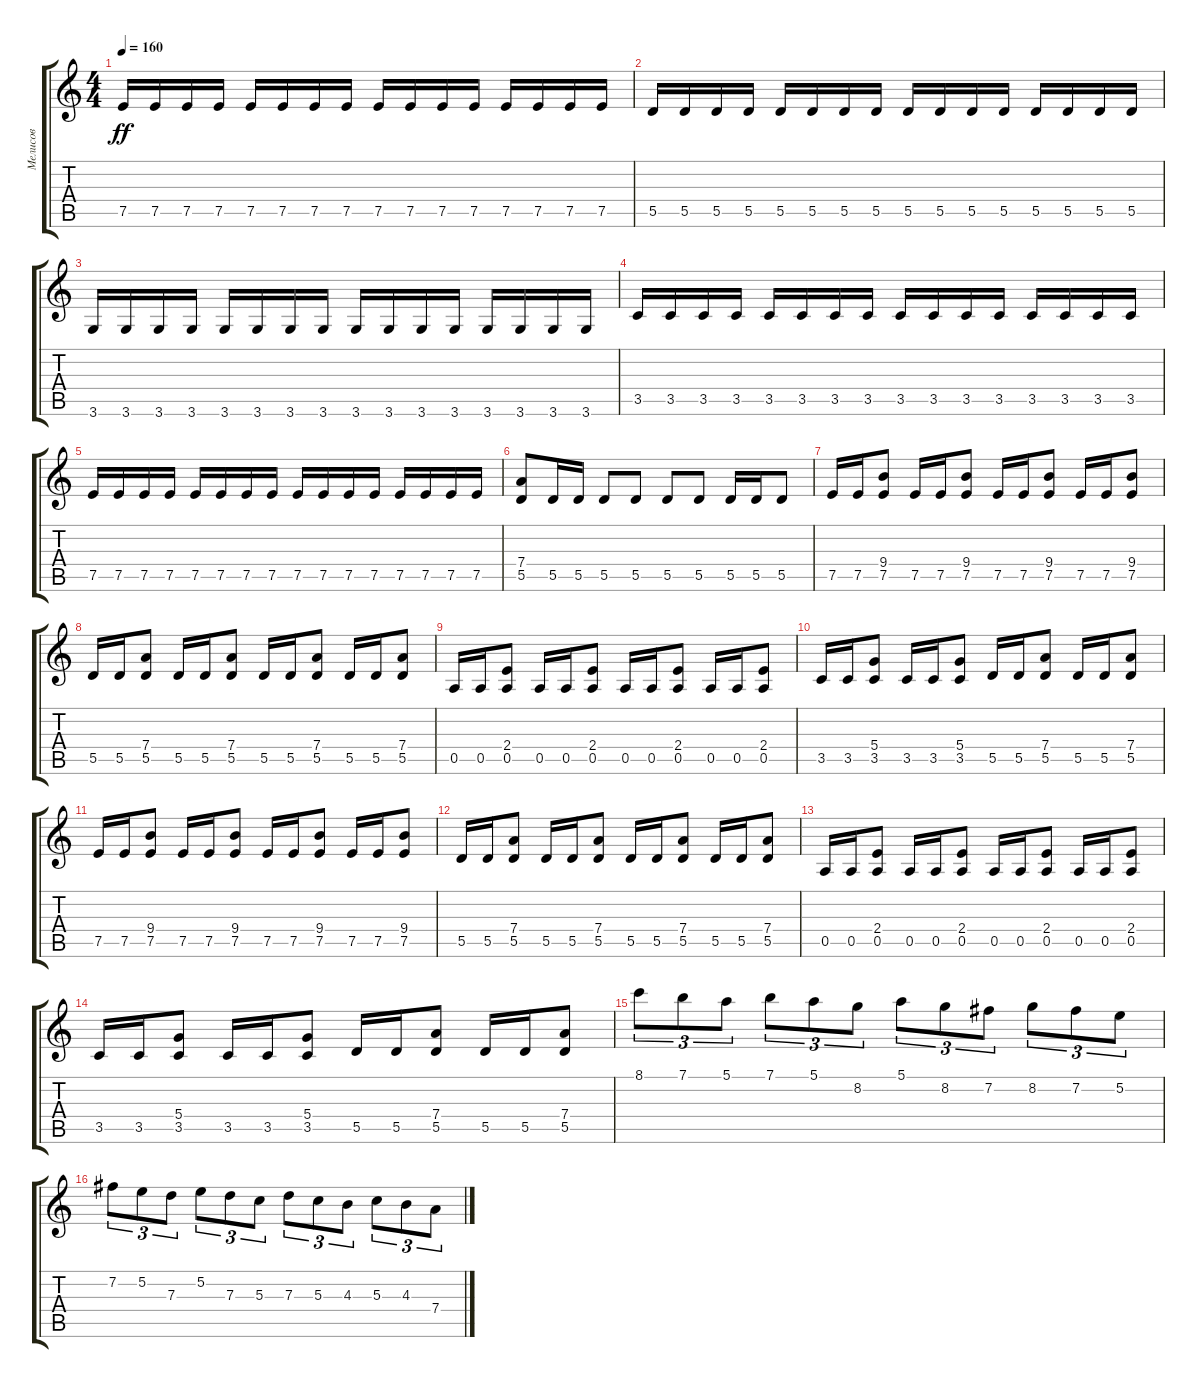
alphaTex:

\track ("Мелисов" "Мелисов") {instrument overdrivenguitar}
\staff {score tabs}
\tuning (E4 B3 G3 D3 A2 E2) {hide}
\ts (4 4)
\tempo 160
\clef g2
\ks c
7.5.16{dy ff} 7.5.16 7.5.16 7.5.16 7.5.16 7.5.16 7.5.16 7.5.16 7.5.16 7.5.16 7.5.16 7.5.16 7.5.16 7.5.16 7.5.16 7.5.16 |
5.5.16 5.5.16 5.5.16 5.5.16 5.5.16 5.5.16 5.5.16 5.5.16 5.5.16 5.5.16 5.5.16 5.5.16 5.5.16 5.5.16 5.5.16 5.5.16 |
3.6.16 3.6.16 3.6.16 3.6.16 3.6.16 3.6.16 3.6.16 3.6.16 3.6.16 3.6.16 3.6.16 3.6.16 3.6.16 3.6.16 3.6.16 3.6.16 |
3.5.16 3.5.16 3.5.16 3.5.16 3.5.16 3.5.16 3.5.16 3.5.16 3.5.16 3.5.16 3.5.16 3.5.16 3.5.16 3.5.16 3.5.16 3.5.16 |
7.5.16 7.5.16 7.5.16 7.5.16 7.5.16 7.5.16 7.5.16 7.5.16 7.5.16 7.5.16 7.5.16 7.5.16 7.5.16 7.5.16 7.5.16 7.5.16 |
(7.4 5.5).8 5.5.16 5.5.16 5.5.8 5.5.8 5.5.8 5.5.8 5.5.16 5.5.16 5.5.8 |
7.5.16 7.5.16 (9.4 7.5).8 7.5.16 7.5.16 (9.4 7.5).8 7.5.16 7.5.16 (9.4 7.5).8 7.5.16 7.5.16 (9.4 7.5).8 |
5.5.16 5.5.16 (7.4 5.5).8 5.5.16 5.5.16 (7.4 5.5).8 5.5.16 5.5.16 (7.4 5.5).8 5.5.16 5.5.16 (7.4 5.5).8 |
0.5.16 0.5.16 (2.4 0.5).8 0.5.16 0.5.16 (2.4 0.5).8 0.5.16 0.5.16 (2.4 0.5).8 0.5.16 0.5.16 (2.4 0.5).8 |
3.5.16 3.5.16 (5.4 3.5).8 3.5.16 3.5.16 (5.4 3.5).8 5.5.16 5.5.16 (7.4 5.5).8 5.5.16 5.5.16 (7.4 5.5).8 |
7.5.16 7.5.16 (9.4 7.5).8 7.5.16 7.5.16 (9.4 7.5).8 7.5.16 7.5.16 (9.4 7.5).8 7.5.16 7.5.16 (9.4 7.5).8 |
5.5.16 5.5.16 (7.4 5.5).8 5.5.16 5.5.16 (7.4 5.5).8 5.5.16 5.5.16 (7.4 5.5).8 5.5.16 5.5.16 (7.4 5.5).8 |
0.5.16 0.5.16 (2.4 0.5).8 0.5.16 0.5.16 (2.4 0.5).8 0.5.16 0.5.16 (2.4 0.5).8 0.5.16 0.5.16 (2.4 0.5).8 |
3.5.16 3.5.16 (5.4 3.5).8 3.5.16 3.5.16 (5.4 3.5).8 5.5.16 5.5.16 (7.4 5.5).8 5.5.16 5.5.16 (7.4 5.5).8 |
8.1.8{tu (3 2)} 7.1.8{tu (3 2)} 5.1.8{tu (3 2)} 7.1.8{tu (3 2)} 5.1.8{tu (3 2)} 8.2.8{tu (3 2)} 5.1.8{tu (3 2)} 8.2.8{tu (3 2)} 7.2.8{tu (3 2)} 8.2.8{tu (3 2)} 7.2.8{tu (3 2)} 5.2.8{tu (3 2)} |
7.2.8{tu (3 2)} 5.2.8{tu (3 2)} 7.3.8{tu (3 2)} 5.2.8{tu (3 2)} 7.3.8{tu (3 2)} 5.3.8{tu (3 2)} 7.3.8{tu (3 2)} 5.3.8{tu (3 2)} 4.3.8{tu (3 2)} 5.3.8{tu (3 2)} 4.3.8{tu (3 2)} 7.4.8{tu (3 2)}
